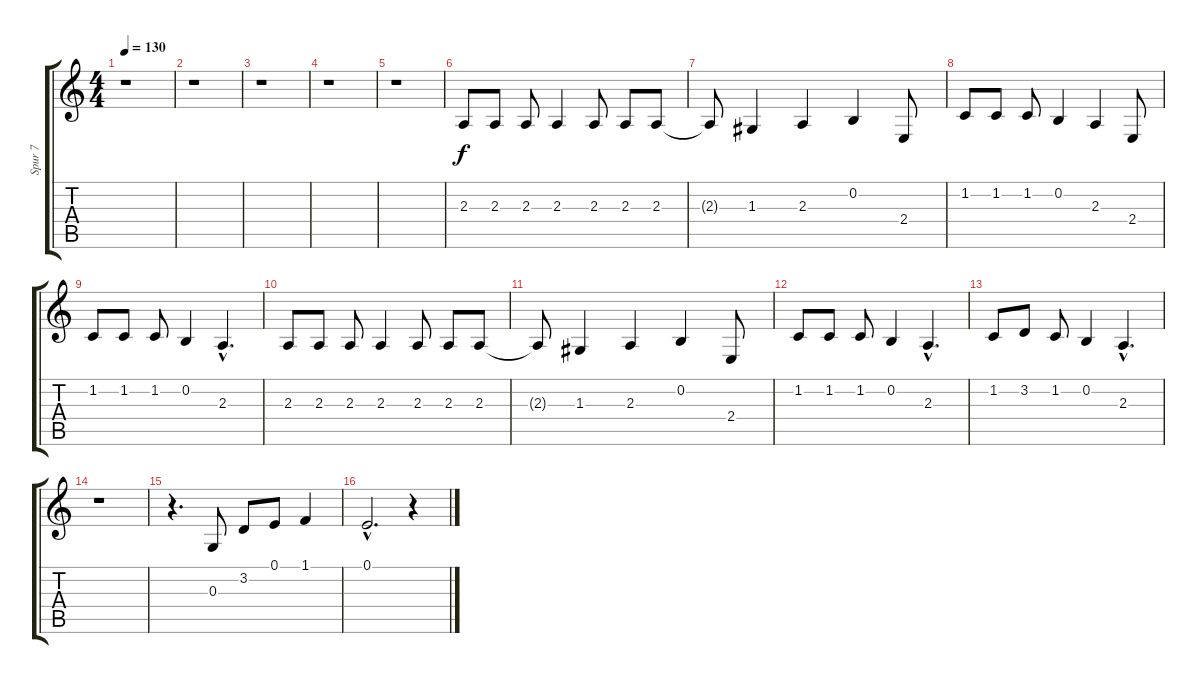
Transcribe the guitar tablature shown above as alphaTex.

\track ("Spur 7" "Spur 7") {instrument acousticgrandpiano}
\staff {score tabs}
\tuning (E4 B3 G3 D3 A2 E2) {hide}
\ts (4 4)
\tempo 130
\clef g2
\ks c
r.1{dy f instrument acousticgrandpiano} |
r.1 |
r.1 |
r.1 |
r.1 |
2.3.8 2.3.8 2.3.8 2.3.4 2.3.8 2.3.8 2.3.8 |
2.3{t}.8 1.3.4 2.3.4 0.2.4 2.4.8 |
1.2.8 1.2.8 1.2.8 0.2.4 2.3.4 2.4.8 |
1.2.8 1.2.8 1.2.8 0.2.4 2.3{hac}.4{d} |
2.3.8 2.3.8 2.3.8 2.3.4 2.3.8 2.3.8 2.3.8 |
2.3{t}.8 1.3.4 2.3.4 0.2.4 2.4.8 |
1.2.8 1.2.8 1.2.8 0.2.4 2.3{hac}.4{d} |
1.2.8 3.2.8 1.2.8 0.2.4 2.3{hac}.4{d} |
r.1 |
r.4{d} 0.3.8 3.2.8 0.1.8 1.1.4 |
0.1{hac}.2{d} r.4
